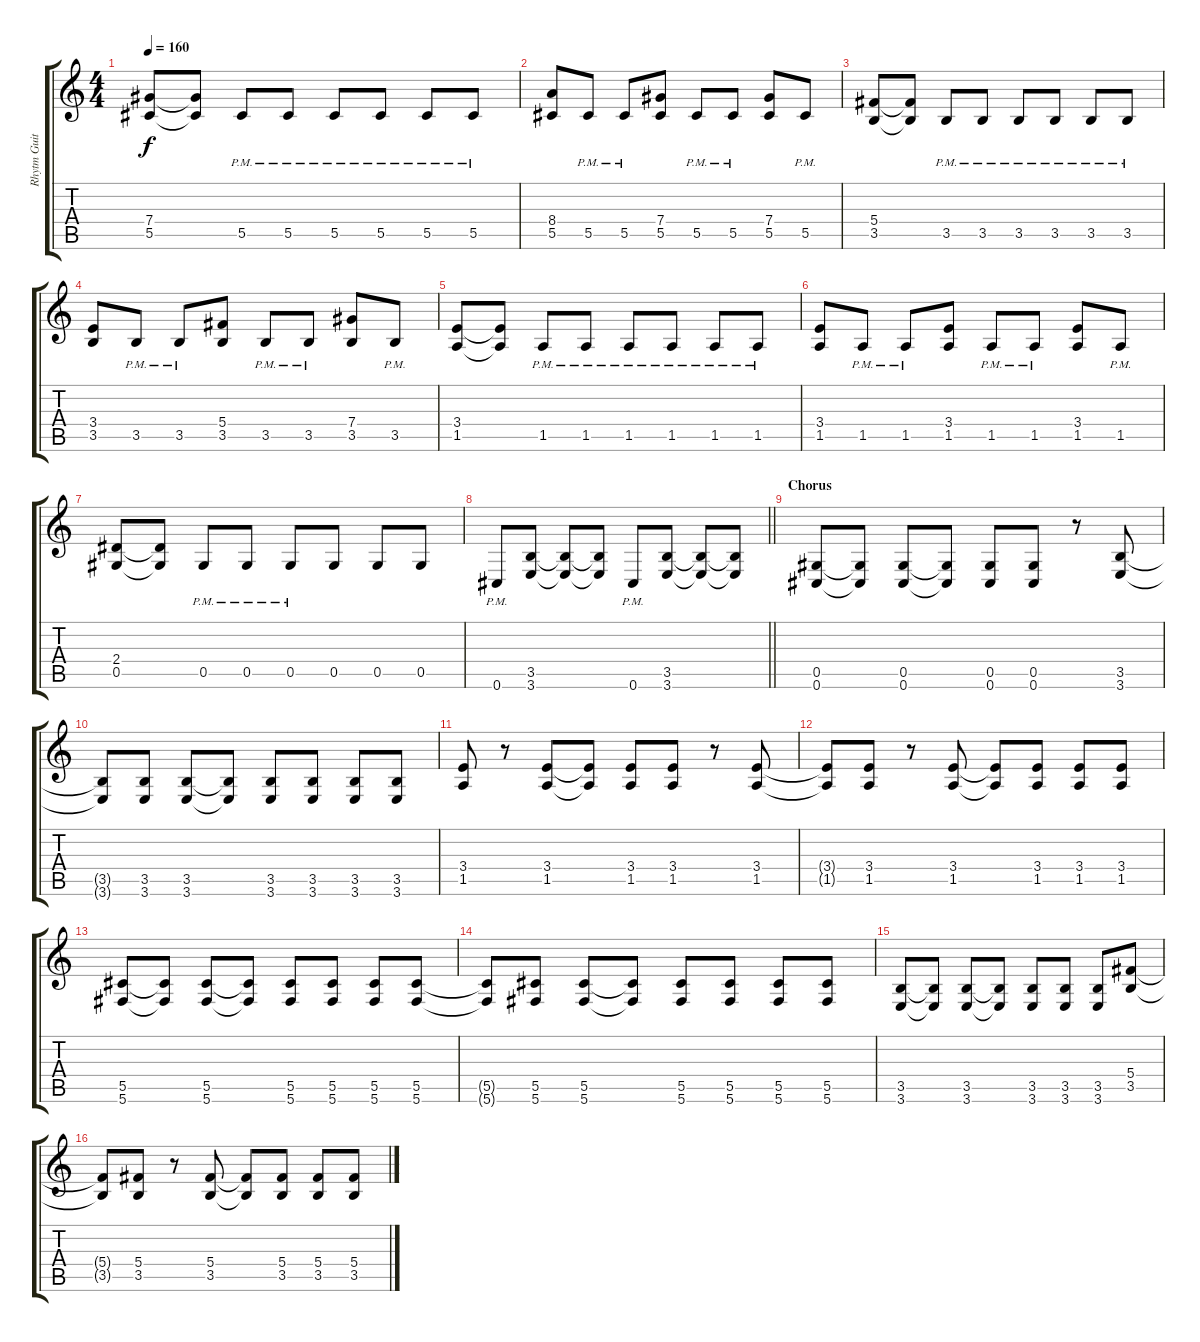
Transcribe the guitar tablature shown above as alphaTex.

\track ("Rhytm Guitar [L]" "Rhytm Guit") {instrument distortionguitar}
\staff {score tabs}
\tuning (Eb4 Bb3 Gb3 Db3 Ab2 Db2) {hide}
\ts (4 4)
\tempo 160
\clef g2
\ks c
(7.4 5.5).8{dy f} (7.4{t} 5.5{t}).8 5.5{pm}.8 5.5{pm}.8 5.5{pm}.8 5.5{pm}.8 5.5{pm}.8 5.5{pm}.8 |
(8.4 5.5).8 5.5{pm}.8 5.5{pm}.8 (7.4 5.5).8 5.5{pm}.8 5.5{pm}.8 (7.4 5.5).8 5.5{pm}.8 |
(5.4 3.5).8 (5.4{t} 3.5{t}).8 3.5{pm}.8 3.5{pm}.8 3.5{pm}.8 3.5{pm}.8 3.5{pm}.8 3.5{pm}.8 |
(3.4 3.5).8 3.5{pm}.8 3.5{pm}.8 (5.4 3.5).8 3.5{pm}.8 3.5{pm}.8 (7.4 3.5).8 3.5{pm}.8 |
(3.4 1.5).8 (3.4{t} 1.5{t}).8 1.5{pm}.8 1.5{pm}.8 1.5{pm}.8 1.5{pm}.8 1.5{pm}.8 1.5{pm}.8 |
(3.4 1.5).8 1.5{pm}.8 1.5{pm}.8 (3.4 1.5).8 1.5{pm}.8 1.5{pm}.8 (3.4 1.5).8 1.5{pm}.8 |
(2.4 0.5).8 (2.4{t} 0.5{t}).8 0.5{pm}.8 0.5{pm}.8 0.5{pm}.8 0.5.8 0.5.8 0.5.8 |
\barLineRight lightlight
0.6{pm}.8 (3.5 3.6).8 (3.5{t} 3.6{t}).8 (3.5{t} 3.6{t}).8 0.6{pm}.8 (3.5 3.6).8 (3.5{t} 3.6{t}).8 (3.5{t} 3.6{t}).8 |
\section ("" "Chorus")
(0.5 0.6).8 (0.5{t} 0.6{t}).8 (0.5 0.6).8 (0.5{t} 0.6{t}).8 (0.5 0.6).8 (0.5 0.6).8 r.8 (3.5 3.6).8 |
(3.5{t} 3.6{t}).8 (3.5 3.6).8 (3.5 3.6).8 (3.5{t} 3.6{t}).8 (3.5 3.6).8 (3.5 3.6).8 (3.5 3.6).8 (3.5 3.6).8 |
(3.4 1.5).8 r.8 (3.4 1.5).8 (3.4{t} 1.5{t}).8 (3.4 1.5).8 (3.4 1.5).8 r.8 (3.4 1.5).8 |
(3.4{t} 1.5{t}).8 (3.4 1.5).8 r.8 (3.4 1.5).8 (3.4{t} 1.5{t}).8 (3.4 1.5).8 (3.4 1.5).8 (3.4 1.5).8 |
(5.5 5.6).8 (5.5{t} 5.6{t}).8 (5.5 5.6).8 (5.5{t} 5.6{t}).8 (5.5 5.6).8 (5.5 5.6).8 (5.5 5.6).8 (5.5 5.6).8 |
(5.5{t} 5.6{t}).8 (5.5 5.6).8 (5.5 5.6).8 (5.5{t} 5.6{t}).8 (5.5 5.6).8 (5.5 5.6).8 (5.5 5.6).8 (5.5 5.6).8 |
(3.5 3.6).8 (3.5{t} 3.6{t}).8 (3.5 3.6).8 (3.5{t} 3.6{t}).8 (3.5 3.6).8 (3.5 3.6).8 (3.5 3.6).8 (5.4 3.5).8 |
(5.4{t} 3.5{t}).8 (5.4 3.5).8 r.8 (5.4 3.5).8 (5.4{t} 3.5{t}).8 (5.4 3.5).8 (5.4 3.5).8 (5.4 3.5).8
